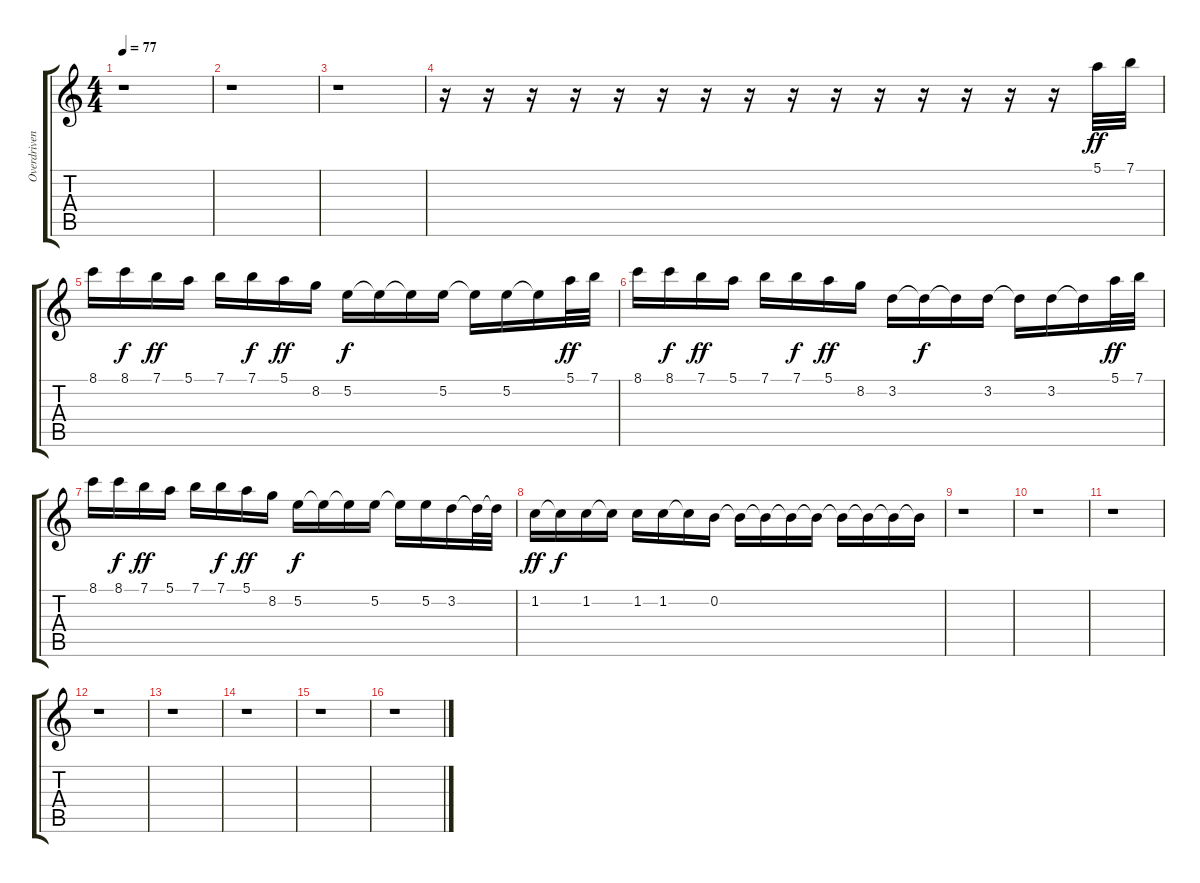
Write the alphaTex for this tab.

\track ("Overdriven D Dropped" "Overdriven") {instrument overdrivenguitar}
\staff {score tabs}
\tuning (E4 B3 G3 D3 A2 D2) {hide}
\ts (4 4)
\tempo 77
\clef g2
\ks c
r.1{dy f} |
r.1 |
r.1 |
r.16 r.16 r.16 r.16 r.16 r.16 r.16 r.16 r.16 r.16 r.16 r.16{volume 10 balance 10} r.16 r.16 r.16 5.1.32{dy ff} 7.1.32 |
8.1.16 8.1.16{dy f} 7.1.16{dy ff} 5.1.16 7.1.16 7.1.16{dy f} 5.1.16{dy ff} 8.2.16 5.2.16{dy f} 5.2{t}.16 5.2{t}.16 5.2.16 5.2{t}.16 5.2.16 5.2{t}.16 5.1.32{dy ff} 7.1.32 |
8.1.16 8.1.16{dy f} 7.1.16{dy ff} 5.1.16 7.1.16 7.1.16{dy f} 5.1.16{dy ff} 8.2.16 3.2.16 3.2{t}.16{dy f} 3.2{t}.16 3.2.16 3.2{t}.16 3.2.16 3.2{t}.16 5.1.32{dy ff} 7.1.32 |
8.1.16 8.1.16{dy f} 7.1.16{dy ff} 5.1.16 7.1.16 7.1.16{dy f} 5.1.16{dy ff} 8.2.16 5.2.16{dy f} 5.2{t}.16 5.2{t}.16 5.2.16 5.2{t}.16 5.2.16 3.2.16 3.2{t}.32 3.2{t}.32 |
1.2.16{dy ff} 1.2{t}.16{dy f} 1.2.16 1.2{t}.16 1.2.16 1.2.16 1.2{t}.16 0.2.16 0.2{t}.16 0.2{t}.16 0.2{t}.16 0.2{t}.16 0.2{t}.16 0.2{t}.16 0.2{t}.16 0.2{t}.16 |
r.1 |
r.1 |
r.1 |
r.1 |
r.1 |
r.1 |
r.1 |
r.1
